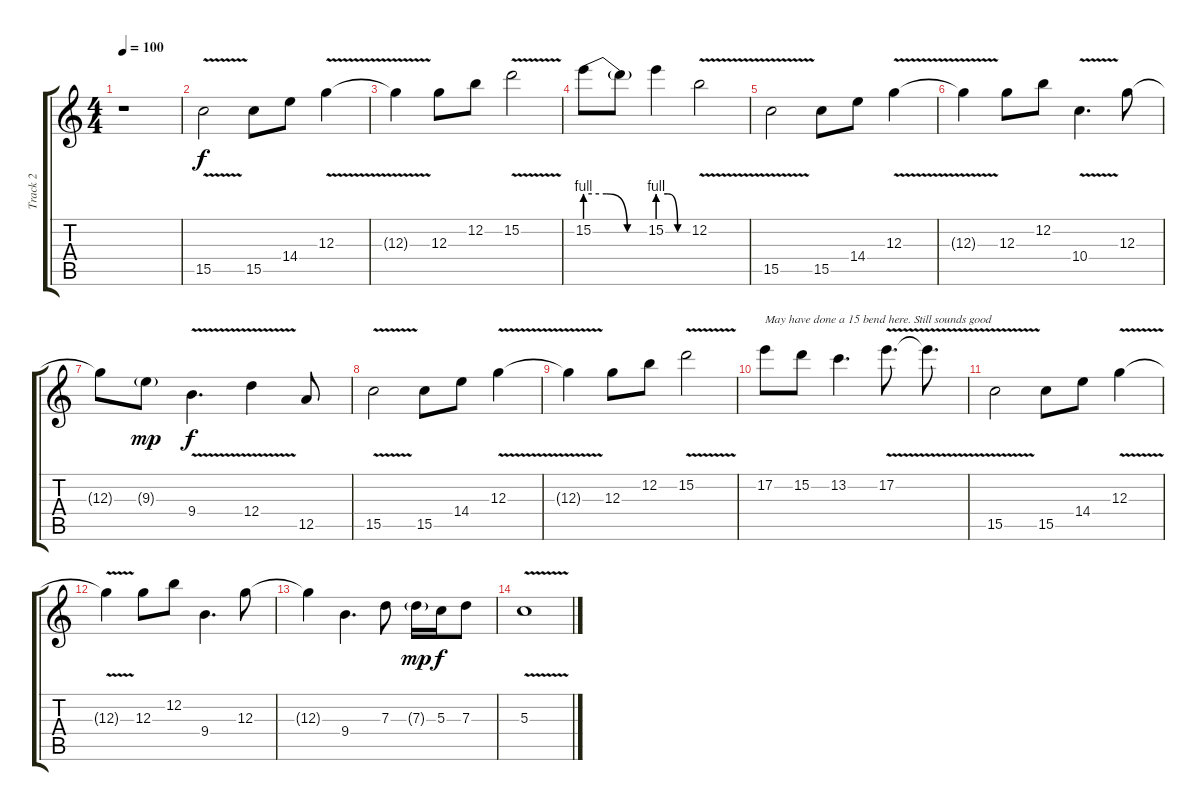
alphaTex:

\track ("Track 2" "Track 2") {instrument overdrivenguitar}
\staff {score tabs}
\tuning (E4 B3 G3 D3 A2 E2) {hide}
\ts (4 4)
\tempo 100
\clef g2
\ks c
r.1{dy f instrument overdrivenguitar} |
15.5{v}.2 15.5.8 14.4.8 12.3{v}.4 |
12.3{t}.4 12.3.8 12.2.8 15.2{v}.2 |
15.2{be (custom 0 4 20 4 40 0 60 0)}.8 15.2{t}.8 15.2{be (custom 0 4 20 4 40 0 60 0)}.4 12.2{v}.2 |
15.5{v}.2 15.5.8 14.4.8 12.3{v}.4 |
12.3{t}.4 12.3.8 12.2.8 10.4{v}.4{d} 12.3.8 |
12.3{t}.8 9.3{g}.8{dy mp} 9.4{v}.4{d dy f} 12.4{v}.4 12.5.8 |
15.5{v}.2 15.5.8 14.4.8 12.3{v}.4 |
12.3{t}.4 12.3.8 12.2.8 15.2{v}.2 |
17.2.8{txt "May have done a 15 bend here. Still sounds good"} 15.2.8 13.2.4{d} 17.2{v}.8{d} 17.2{t}.8{d} |
15.5{v}.2 15.5.8 14.4.8 12.3{v}.4 |
12.3{t}.4 12.3.8 12.2.8 9.4.4{d} 12.3.8 |
12.3{t}.4 9.4.4{d} 7.3.8 7.3{g}.16{dy mp} 5.3.16{dy f} 7.3.8 |
5.3{v}.1
